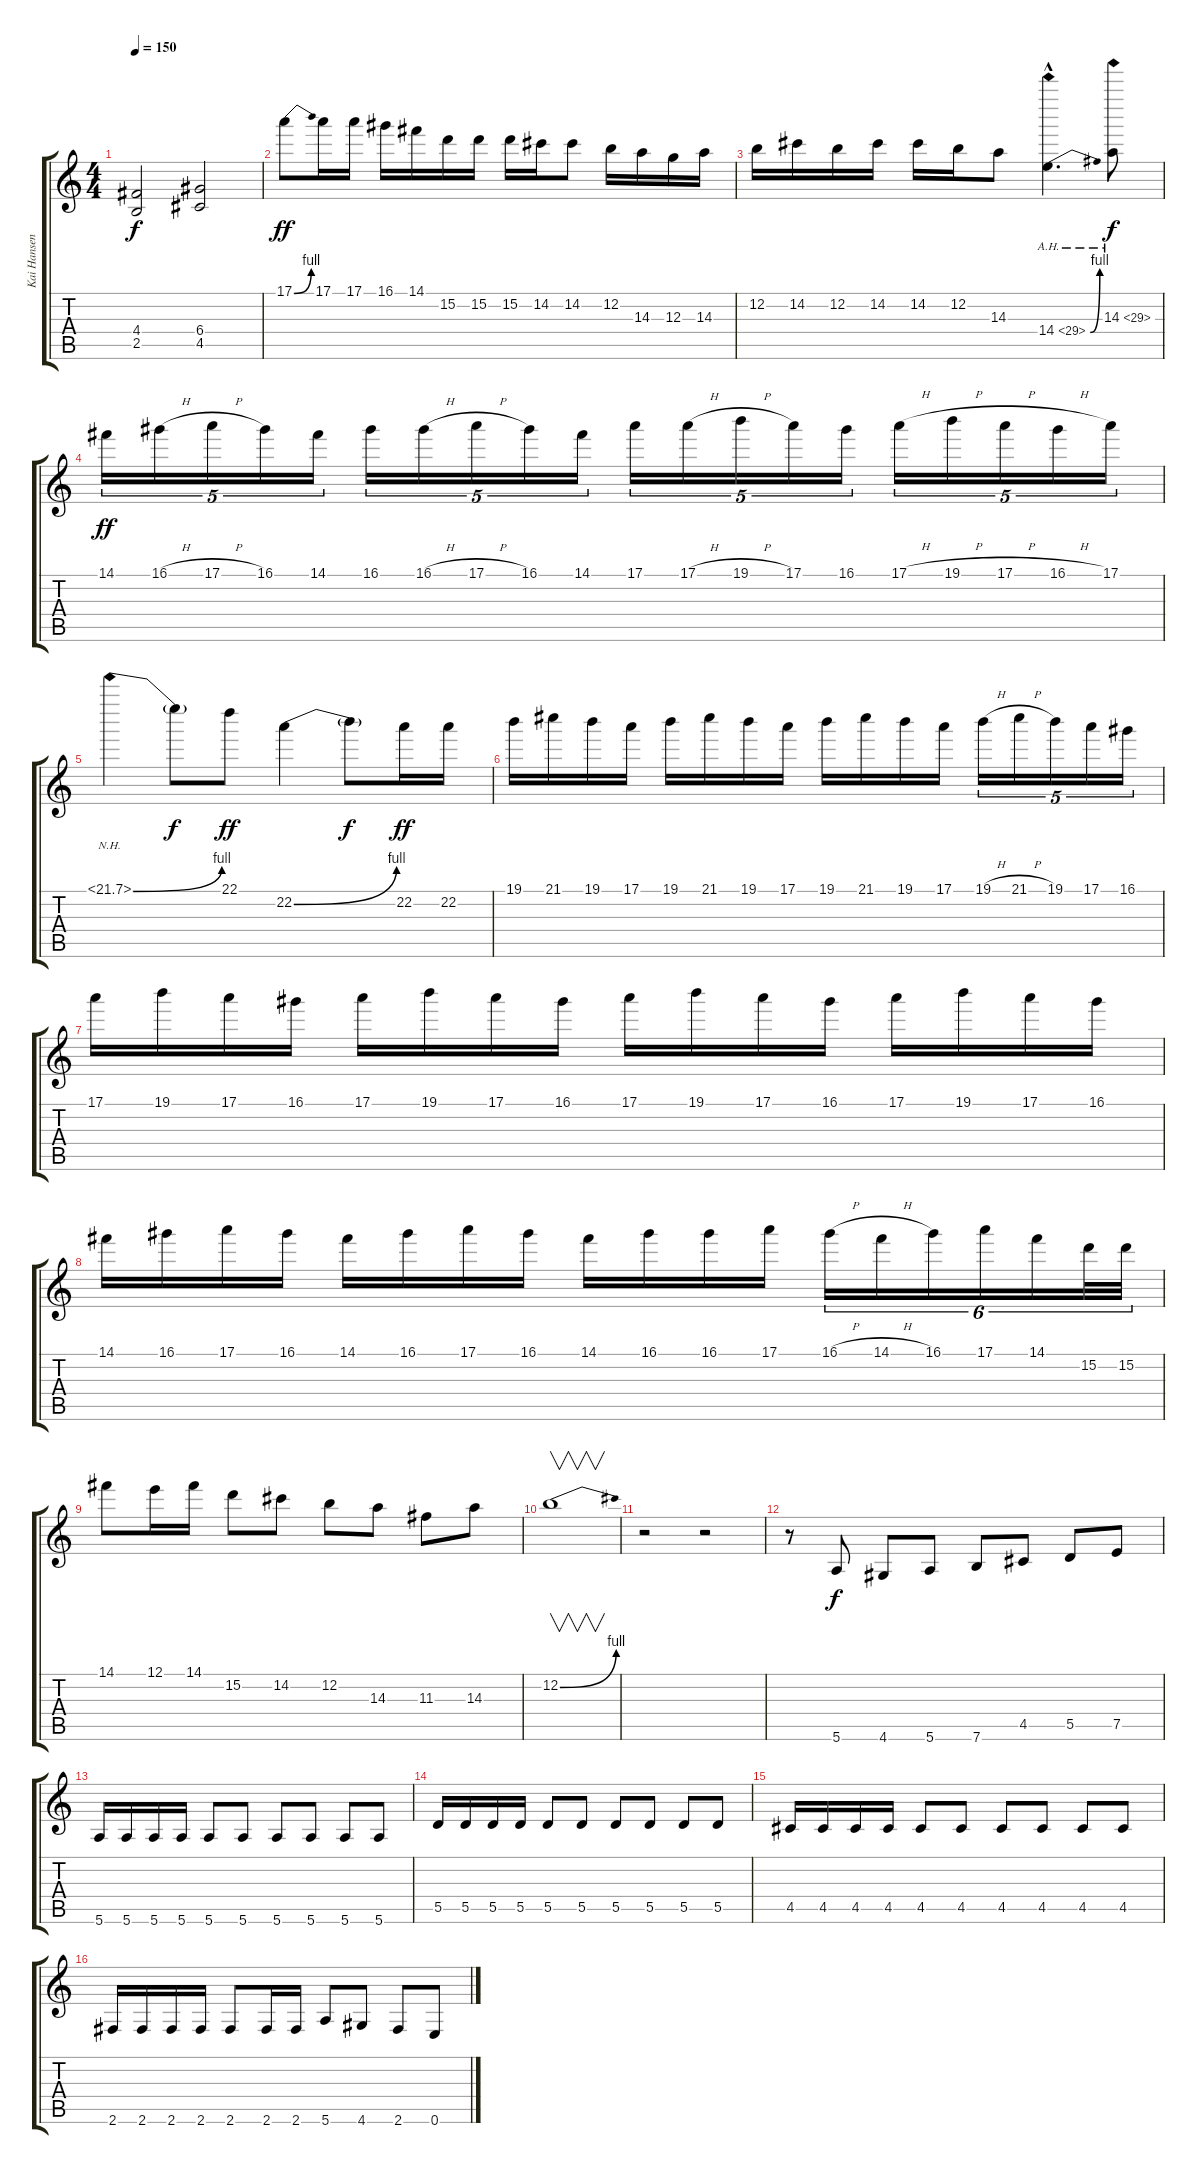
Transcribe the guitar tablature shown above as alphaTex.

\track ("Kai Hansen(Guitar)" "Kai Hansen") {instrument overdrivenguitar}
\staff {score tabs}
\tuning (E4 B3 G3 D3 A2 E2) {hide}
\ts (4 4)
\tempo 150
\clef g2
\ks c
(4.4 2.5).2{dy f} (6.4 4.5).2 |
17.1{be (bend 0 0 60 4)}.8{dy ff volume 16 balance 8} 17.1.16 17.1.16 16.1.16 14.1.16 15.2.16 15.2.16 15.2.16 14.2.16 14.2.8 12.2.16 14.3.16 12.3.16 14.3.16 |
12.2.16 14.2.16 12.2.16 14.2.16 14.2.16 12.2.16 14.3.8 14.4{be (bend 0 0 60 4) ah 15 hac}.4{d} 14.3{ah 15}.8{dy f} |
14.1.16{tu (5 4) dy ff} 16.1{h}.16{tu (5 4)} 17.1{h}.16{tu (5 4)} 16.1.16{tu (5 4)} 14.1.16{tu (5 4)} 16.1.16{tu (5 4)} 16.1{h}.16{tu (5 4)} 17.1{h}.16{tu (5 4)} 16.1.16{tu (5 4)} 14.1.16{tu (5 4)} 17.1.16{tu (5 4)} 17.1{h}.16{tu (5 4)} 19.1{h}.16{tu (5 4)} 17.1.16{tu (5 4)} 16.1.16{tu (5 4)} 17.1{h}.16{tu (5 4)} 19.1{h}.16{tu (5 4)} 17.1{h}.16{tu (5 4)} 16.1{h}.16{tu (5 4)} 17.1.16{tu (5 4)} |
22.1{be (bend 0 0 60 4) nh}.4 22.1{t}.8{dy f} 22.1.8{dy ff} 22.2{be (bend 0 0 60 4)}.4 22.2{t}.8{dy f} 22.2.16{dy ff} 22.2.16 |
19.1.16 21.1.16 19.1.16 17.1.16 19.1.16 21.1.16 19.1.16 17.1.16 19.1.16 21.1.16 19.1.16 17.1.16 19.1{h}.16{tu (5 4)} 21.1{h}.16{tu (5 4)} 19.1.16{tu (5 4)} 17.1.16{tu (5 4)} 16.1.16{tu (5 4)} |
17.1.16 19.1.16 17.1.16 16.1.16 17.1.16 19.1.16 17.1.16 16.1.16 17.1.16 19.1.16 17.1.16 16.1.16 17.1.16 19.1.16 17.1.16 16.1.16 |
14.1.16 16.1.16 17.1.16 16.1.16 14.1.16 16.1.16 17.1.16 16.1.16 14.1.16 16.1.16 16.1.16 17.1.16 16.1{h}.16{tu (6 4)} 14.1{h}.16{tu (6 4)} 16.1.16{tu (6 4)} 17.1.16{tu (6 4)} 14.1.16{tu (6 4)} 15.2.32{tu (6 4)} 15.2.32{tu (6 4)} |
14.1.8 12.1.16 14.1.16 15.2.8 14.2.8 12.2.8 14.3.8 11.3.8 14.3.8 |
12.2{be (bend 0 0 60 4)}.1{v} |
r.2 r.2 |
r.8{volume 16 balance 8} 5.6.8{dy f} 4.6.8 5.6.8 7.6.8 4.5.8 5.5.8 7.5.8 |
5.6.16 5.6.16 5.6.16 5.6.16 5.6.8 5.6.8 5.6.8 5.6.8 5.6.8 5.6.8 |
5.5.16 5.5.16 5.5.16 5.5.16 5.5.8 5.5.8 5.5.8 5.5.8 5.5.8 5.5.8 |
4.5.16 4.5.16 4.5.16 4.5.16 4.5.8 4.5.8 4.5.8 4.5.8 4.5.8 4.5.8 |
2.6.16 2.6.16 2.6.16 2.6.16 2.6.8 2.6.16 2.6.16 5.6.8 4.6.8 2.6.8 0.6.8
